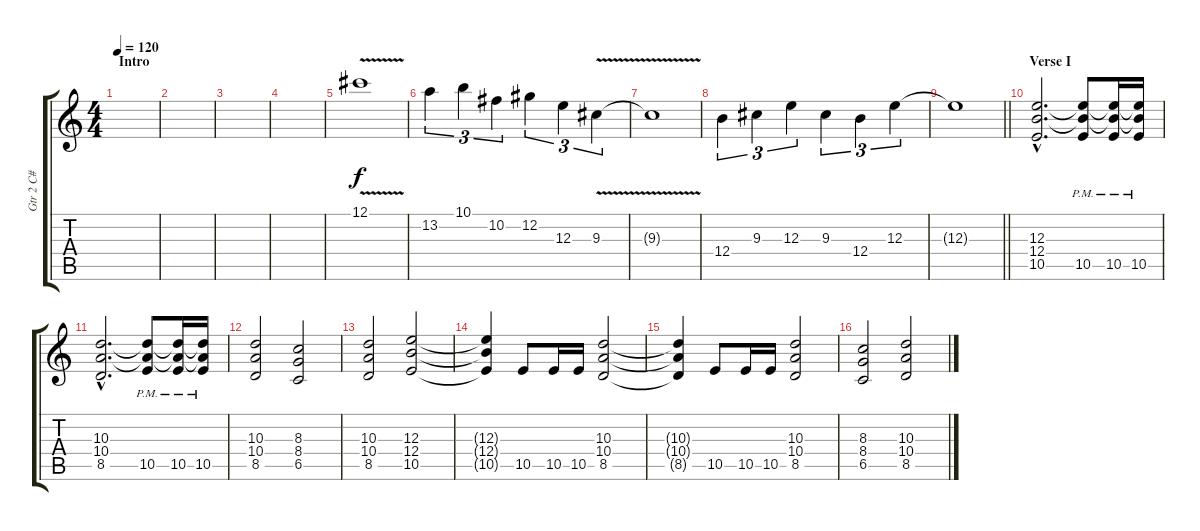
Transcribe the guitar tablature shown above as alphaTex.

\track ("Gtr 2 C#" "Gtr 2 C#") {instrument distortionguitar}
\staff {score tabs}
\tuning (Db4 Ab3 E3 B2 Gb2 Db2) {hide}
\ts (4 4)
\section ("" "Intro")
\tempo 120
\clef g2
\ks c
|
|
|
|
12.1{v}.1 |
13.2.4{tu (3 2)} 10.1.4{tu (3 2)} 10.2.4{tu (3 2)} 12.2.4{tu (3 2)} 12.3.4{tu (3 2)} 9.3{v}.4{tu (3 2)} |
9.3{t}.1 |
12.4.4{tu (3 2)} 9.3.4{tu (3 2)} 12.3.4{tu (3 2)} 9.3.4{tu (3 2)} 12.4.4{tu (3 2)} 12.3.4{tu (3 2)} |
\barLineRight lightlight
12.3{t}.1 |
\section ("" "Verse I")
(12.3{hac} 12.4{hac} 10.5{hac}).2{d} (12.3{t} 12.4{t} 10.5{pm}).8 (12.3{t} 12.4{t} 10.5{pm}).16 (12.3{t} 12.4{t} 10.5{pm}).16 |
(10.3{hac} 10.4{hac} 8.5{hac}).2{d} (10.3{t} 10.4{t} 10.5{pm}).8 (10.3{t} 10.4{t} 10.5{pm}).16 (10.3{t} 10.4{t} 10.5{pm}).16 |
(10.3 10.4 8.5).2 (8.3 8.4 6.5).2 |
(10.3 10.4 8.5).2 (12.3 12.4 10.5).2 |
(12.3{t} 12.4{t} 10.5{t}).4 10.5.8 10.5.16 10.5.16 (10.3 10.4 8.5).2 |
(10.3{t} 10.4{t} 8.5{t}).4 10.5.8 10.5.16 10.5.16 (10.3 10.4 8.5).2 |
(8.3 8.4 6.5).2 (10.3 10.4 8.5).2
